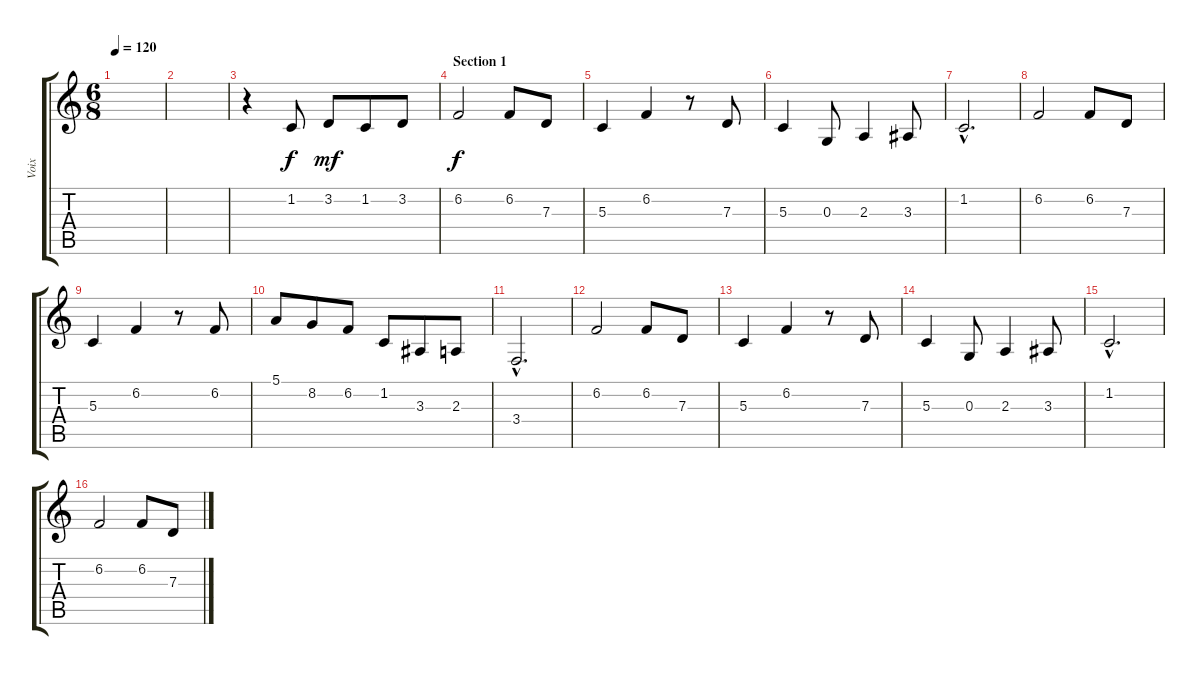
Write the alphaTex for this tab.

\track ("Voix" "Voix") {instrument altosax}
\staff {score tabs}
\tuning (E4 B3 G3 D3 A2 E2) {hide}
\ts (6 8)
\tempo 120
\clef g2
\ks c
|
|
r.4 1.2.8 3.2.8{dy mf} 1.2.8 3.2.8 |
\section ("" "Section 1")
6.2.2{dy f} 6.2.8 7.3.8 |
5.3.4 6.2.4 r.8 7.3.8 |
5.3.4 0.3.8 2.3.4 3.3.8 |
1.2{hac}.2{d} |
6.2.2 6.2.8 7.3.8 |
5.3.4 6.2.4 r.8 6.2.8 |
5.1.8 8.2.8 6.2.8 1.2.8 3.3.8 2.3.8 |
3.4{hac}.2{d} |
6.2.2 6.2.8 7.3.8 |
5.3.4 6.2.4 r.8 7.3.8 |
5.3.4 0.3.8 2.3.4 3.3.8 |
1.2{hac}.2{d} |
6.2.2 6.2.8 7.3.8
